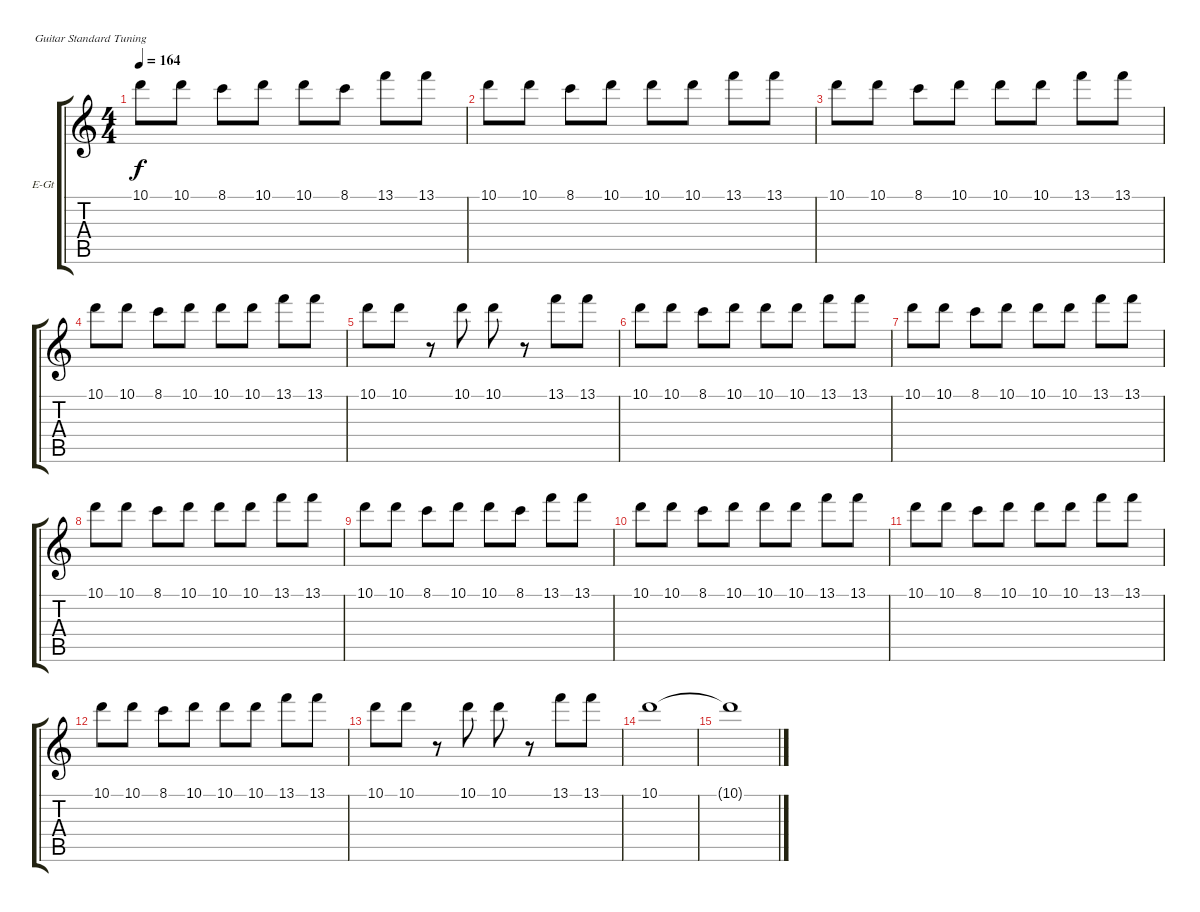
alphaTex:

\defaultSystemsLayout 4
\bracketExtendMode groupsimilarinstruments
\firstSystemTrackNameOrientation horizontal
\otherSystemsTrackNameOrientation horizontal
\track ("Electric Guitar" "E-Gt") {instrument distortionguitar}
\staff {score tabs}
\tuning (E4 B3 G3 D3 A2 E2)
\ts (4 4)
\tempo 164
\clef g2
\ks c
10.1.8{dy f} 10.1.8 8.1.8 10.1.8 10.1.8 8.1.8 13.1.8 13.1.8 |
10.1.8 10.1.8 8.1.8 10.1.8 10.1.8 10.1.8 13.1.8 13.1.8 |
10.1.8 10.1.8 8.1.8 10.1.8 10.1.8 10.1.8 13.1.8 13.1.8 |
10.1.8 10.1.8 8.1.8 10.1.8 10.1.8 10.1.8 13.1.8 13.1.8 |
10.1.8 10.1.8 r.8 10.1.8 10.1.8 r.8 13.1.8 13.1.8 |
10.1.8 10.1.8 8.1.8 10.1.8 10.1.8 10.1.8 13.1.8 13.1.8 |
10.1.8 10.1.8 8.1.8 10.1.8 10.1.8 10.1.8 13.1.8 13.1.8 |
10.1.8 10.1.8 8.1.8 10.1.8 10.1.8 10.1.8 13.1.8 13.1.8 |
10.1.8 10.1.8 8.1.8 10.1.8 10.1.8 8.1.8 13.1.8 13.1.8 |
10.1.8 10.1.8 8.1.8 10.1.8 10.1.8 10.1.8 13.1.8 13.1.8 |
10.1.8 10.1.8 8.1.8 10.1.8 10.1.8 10.1.8 13.1.8 13.1.8 |
10.1.8 10.1.8 8.1.8 10.1.8 10.1.8 10.1.8 13.1.8 13.1.8 |
10.1.8 10.1.8 r.8 10.1.8 10.1.8 r.8 13.1.8 13.1.8 |
10.1.1 |
10.1{t}.1
